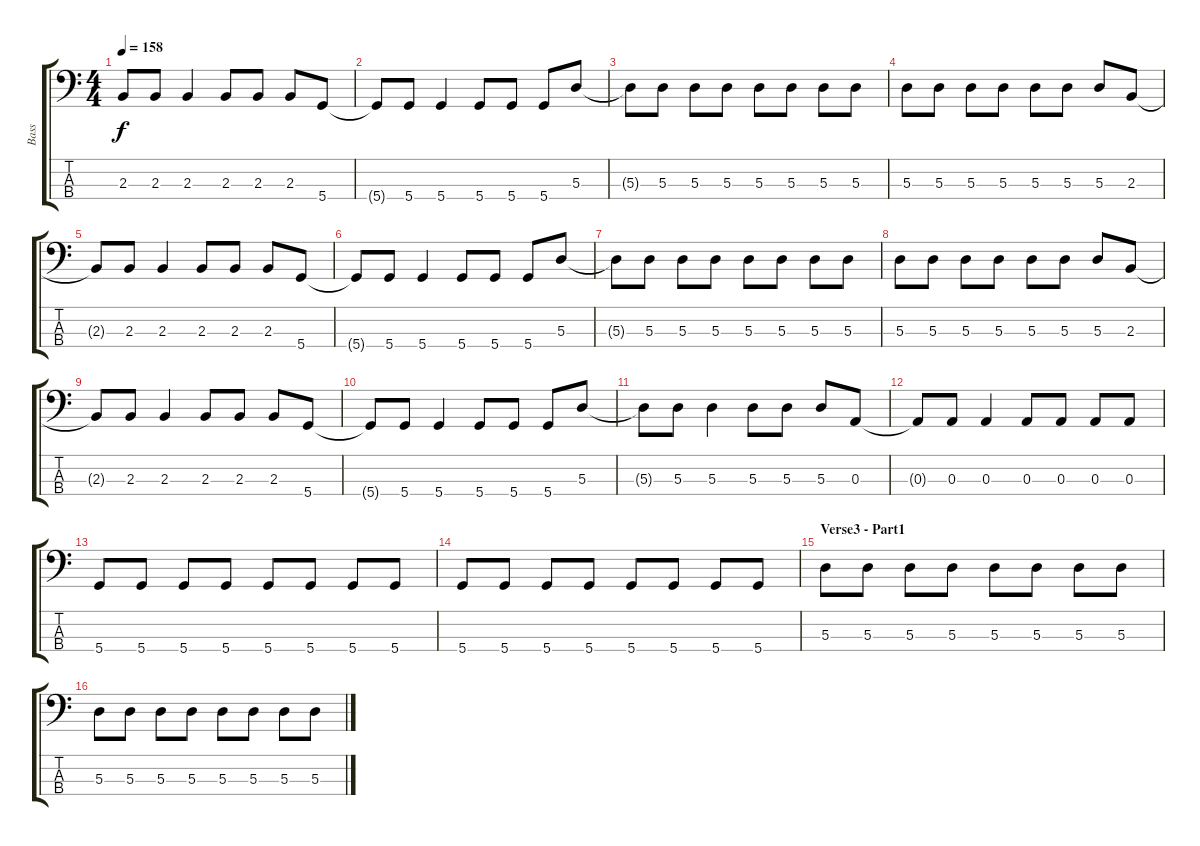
\track ("Bass" "Bass") {instrument electricbasspick}
\staff {score tabs}
\tuning (G2 D2 A1 D1) {hide}
\ts (4 4)
\tempo 158
\clef f4
\ks c
2.3{t}.8{dy f} 2.3.8 2.3.4 2.3.8 2.3.8 2.3.8 5.4.8 |
5.4{t}.8 5.4.8 5.4.4 5.4.8 5.4.8 5.4.8 5.3.8 |
5.3{t}.8 5.3.8 5.3.8 5.3.8 5.3.8 5.3.8 5.3.8 5.3.8 |
5.3.8 5.3.8 5.3.8 5.3.8 5.3.8 5.3.8 5.3.8 2.3.8 |
2.3{t}.8 2.3.8 2.3.4 2.3.8 2.3.8 2.3.8 5.4.8 |
5.4{t}.8 5.4.8 5.4.4 5.4.8 5.4.8 5.4.8 5.3.8 |
5.3{t}.8 5.3.8 5.3.8 5.3.8 5.3.8 5.3.8 5.3.8 5.3.8 |
5.3.8 5.3.8 5.3.8 5.3.8 5.3.8 5.3.8 5.3.8 2.3.8 |
2.3{t}.8 2.3.8 2.3.4 2.3.8 2.3.8 2.3.8 5.4.8 |
5.4{t}.8 5.4.8 5.4.4 5.4.8 5.4.8 5.4.8 5.3.8 |
5.3{t}.8 5.3.8 5.3.4 5.3.8 5.3.8 5.3.8 0.3.8 |
0.3{t}.8 0.3.8 0.3.4 0.3.8 0.3.8 0.3.8 0.3.8 |
5.4.8 5.4.8 5.4.8 5.4.8 5.4.8 5.4.8 5.4.8 5.4.8 |
5.4.8 5.4.8 5.4.8 5.4.8 5.4.8 5.4.8 5.4.8 5.4.8 |
\section ("" "Verse3 - Part1")
5.3.8 5.3.8 5.3.8 5.3.8 5.3.8 5.3.8 5.3.8 5.3.8 |
5.3.8 5.3.8 5.3.8 5.3.8 5.3.8 5.3.8 5.3.8 5.3.8
